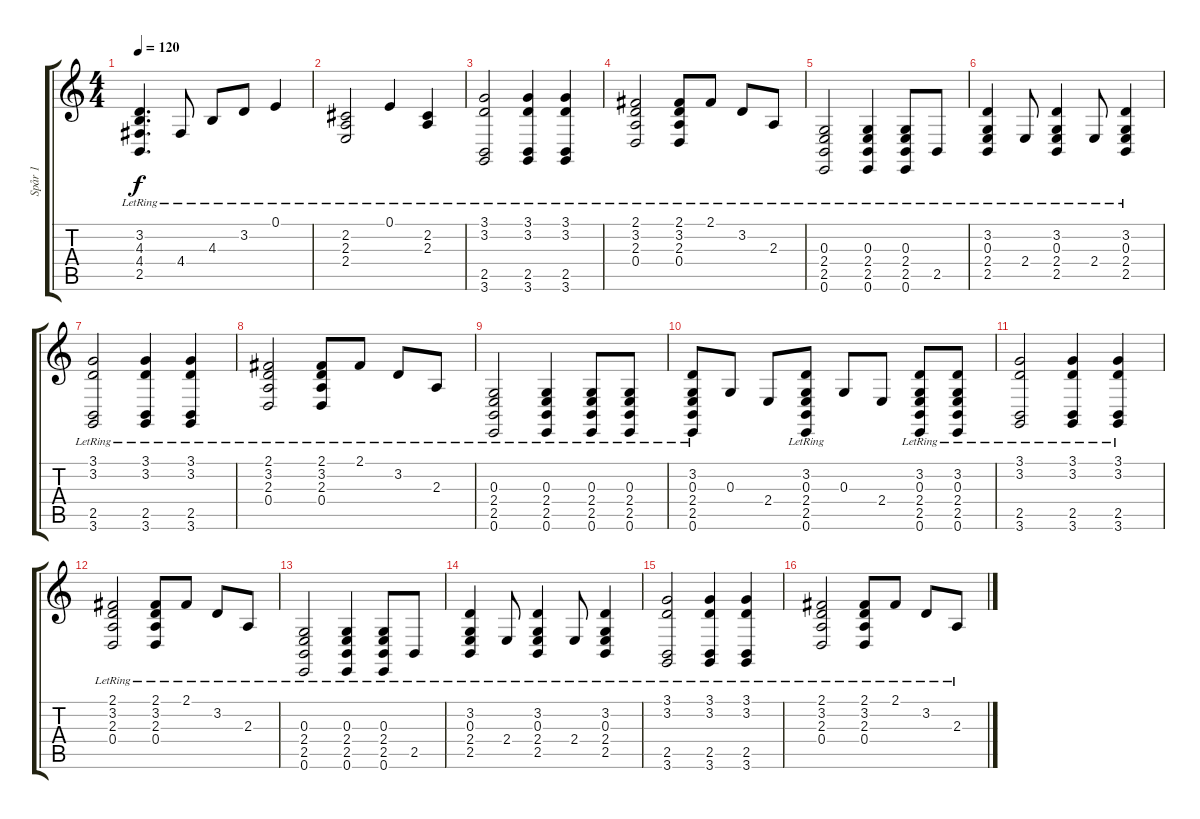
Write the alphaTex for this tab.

\track ("Spår 1" "Spår 1") {instrument acousticgrandpiano}
\staff {score tabs}
\tuning (E4 B3 G3 D3 A2 E2) {hide}
\ts (4 4)
\tempo 120
\clef g2
\ks c
(3.2{lr} 4.3{lr} 4.4{lr} 2.5{lr}).4{d dy f} 4.4{lr}.8 4.3{lr}.8 3.2{lr}.8 0.1{lr}.4 |
(2.2{lr} 2.3{lr} 2.4{lr}).2 0.1{lr}.4 (2.2{lr} 2.3{lr}).4 |
(3.1{lr} 3.2{lr} 2.5{lr} 3.6{lr}).2 (3.1{lr} 3.2{lr} 2.5{lr} 3.6{lr}).4 (3.1{lr} 3.2{lr} 2.5{lr} 3.6{lr}).4 |
(2.1{lr} 3.2{lr} 2.3{lr} 0.4{lr}).2 (2.1{lr} 3.2{lr} 2.3{lr} 0.4{lr}).8 2.1{lr}.8 3.2{lr}.8 2.3{lr}.8 |
(0.3{lr} 2.4{lr} 2.5{lr} 0.6{lr}).2 (0.3{lr} 2.4{lr} 2.5{lr} 0.6{lr}).4 (0.3{lr} 2.4{lr} 2.5{lr} 0.6{lr}).8 2.5{lr}.8 |
(3.2 0.3{lr} 2.4{lr} 2.5{lr}).4 2.4{lr}.8 (3.2 0.3{lr} 2.4{lr} 2.5{lr}).4 2.4{lr}.8 (3.2 0.3{lr} 2.4{lr} 2.5{lr}).4 |
(3.1{lr} 3.2{lr} 2.5{lr} 3.6{lr}).2 (3.1{lr} 3.2{lr} 2.5{lr} 3.6{lr}).4 (3.1{lr} 3.2{lr} 2.5{lr} 3.6{lr}).4 |
(2.1{lr} 3.2{lr} 2.3{lr} 0.4{lr}).2 (2.1{lr} 3.2{lr} 2.3{lr} 0.4{lr}).8 2.1{lr}.8 3.2{lr}.8 2.3{lr}.8 |
(0.3{lr} 2.4{lr} 2.5{lr} 0.6{lr}).2 (0.3{lr} 2.4{lr} 2.5{lr} 0.6{lr}).4 (0.3{lr} 2.4{lr} 2.5{lr} 0.6{lr}).8 (0.3{lr} 2.4{lr} 2.5{lr} 0.6{lr}).8 |
(3.2 0.3{lr} 2.4{lr} 2.5 0.6).8 0.3.8 2.4.8 (3.2 0.3{lr} 2.4{lr} 2.5 0.6).8 0.3.8 2.4.8 (3.2 0.3{lr} 2.4{lr} 2.5 0.6).8 (3.2 0.3{lr} 2.4{lr} 2.5 0.6).8 |
(3.1{lr} 3.2{lr} 2.5{lr} 3.6{lr}).2 (3.1{lr} 3.2{lr} 2.5{lr} 3.6{lr}).4 (3.1{lr} 3.2{lr} 2.5{lr} 3.6{lr}).4 |
(2.1{lr} 3.2{lr} 2.3{lr} 0.4{lr}).2 (2.1{lr} 3.2{lr} 2.3{lr} 0.4{lr}).8 2.1{lr}.8 3.2{lr}.8 2.3{lr}.8 |
(0.3{lr} 2.4{lr} 2.5{lr} 0.6{lr}).2 (0.3{lr} 2.4{lr} 2.5{lr} 0.6{lr}).4 (0.3{lr} 2.4{lr} 2.5{lr} 0.6{lr}).8 2.5{lr}.8 |
(3.2 0.3{lr} 2.4{lr} 2.5{lr}).4 2.4{lr}.8 (3.2 0.3{lr} 2.4{lr} 2.5{lr}).4 2.4{lr}.8 (3.2 0.3{lr} 2.4{lr} 2.5{lr}).4 |
(3.1{lr} 3.2{lr} 2.5{lr} 3.6{lr}).2 (3.1{lr} 3.2{lr} 2.5{lr} 3.6{lr}).4 (3.1{lr} 3.2{lr} 2.5{lr} 3.6{lr}).4 |
(2.1{lr} 3.2{lr} 2.3{lr} 0.4{lr}).2 (2.1{lr} 3.2{lr} 2.3{lr} 0.4{lr}).8 2.1{lr}.8 3.2{lr}.8 2.3{lr}.8
